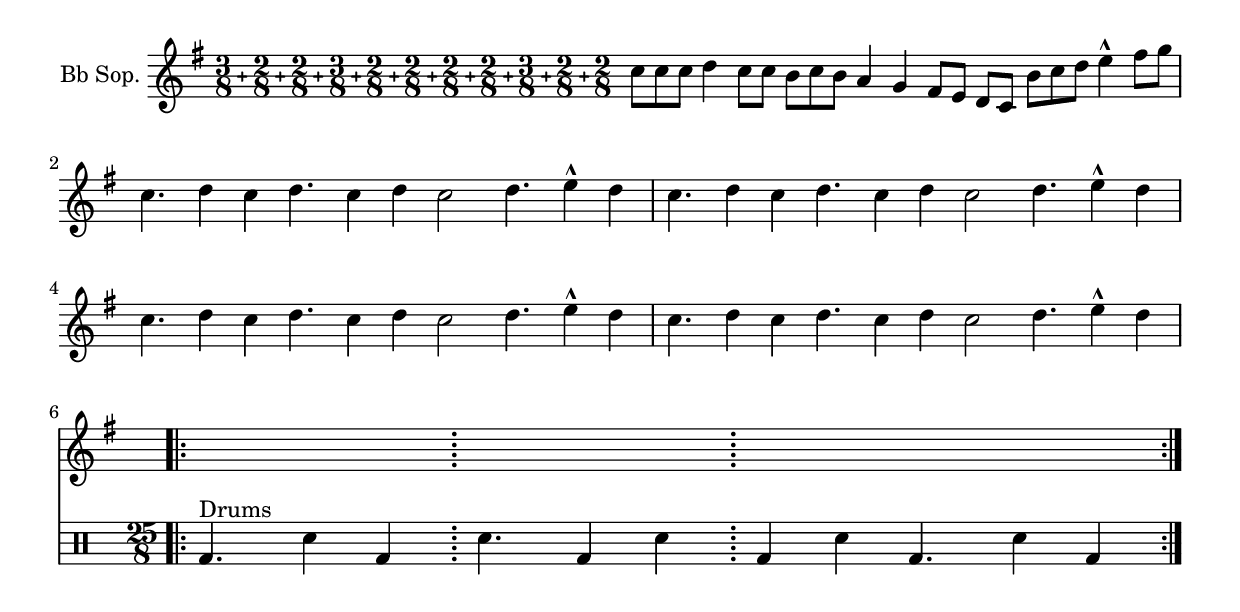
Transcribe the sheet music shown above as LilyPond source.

%% Do not edit this file; it is automatically
%% generated from LSR http://lsr.dsi.unimi.it
%% This file is in the public domain.
\version "2.13.16"

\header {
  lsrtags = "rhythms, percussion"

  texidoc = "
Though the polymetric time signature shown was not the most essential
item here, it has been included to show the beat of this piece (which
is the template of a real Balkan song!).

"
  doctitle = "Heavily customized polymetric time signatures"
} % begin verbatim

#(define plus (markup #:vcenter "+"))
#(define ((custom-time-signature one two three four five six
                                 seven eight nine ten eleven num) grob)
   (grob-interpret-markup grob
                          (markup #:override '(baseline-skip . 0) #:number
                                  (#:line ((#:column (one num)) plus
                                           (#:column (two num)) plus
                                           (#:column (three num)) plus
                                           (#:column (four num)) plus
                                           (#:column (five num)) plus
                                           (#:column (six num)) plus
                                           (#:column (seven num)) plus
                                           (#:column (eight num)) plus
                                           (#:column (nine num)) plus
                                           (#:column (ten num)) plus
                                           (#:column (eleven num)))))))
melody = \relative c'' {
  \set Staff.instrumentName = #"Bb Sop."
  \key g \major
  #(set-time-signature 25 8 '(3 2 2 3 2 2 2 2 3 2 2))
  \override Staff.TimeSignature #'stencil =
    #(custom-time-signature "3" "2" "2" "3" "2" "2"
      "2" "2" "3" "2" "2" "8")
  c8 c c d4 c8 c b c b a4 g fis8 e d c b' c d e4-^ fis8 g \break
  c,4. d4 c4 d4. c4 d c2 d4. e4-^ d4
  c4. d4 c4 d4. c4 d c2 d4. e4-^ d4 \break
  c4. d4 c4 d4. c4 d c2 d4. e4-^ d4
  c4. d4 c4 d4. c4 d c2 d4. e4-^ d4 \break
}

drum = \new DrumStaff \drummode {
  \bar "|:" bd4.^\markup { Drums } sn4 bd \bar ":" sn4.
  bd4 sn \bar ":" bd sn bd4. sn4 bd \bar ":|"
}

{
  \melody
  \drum
}

